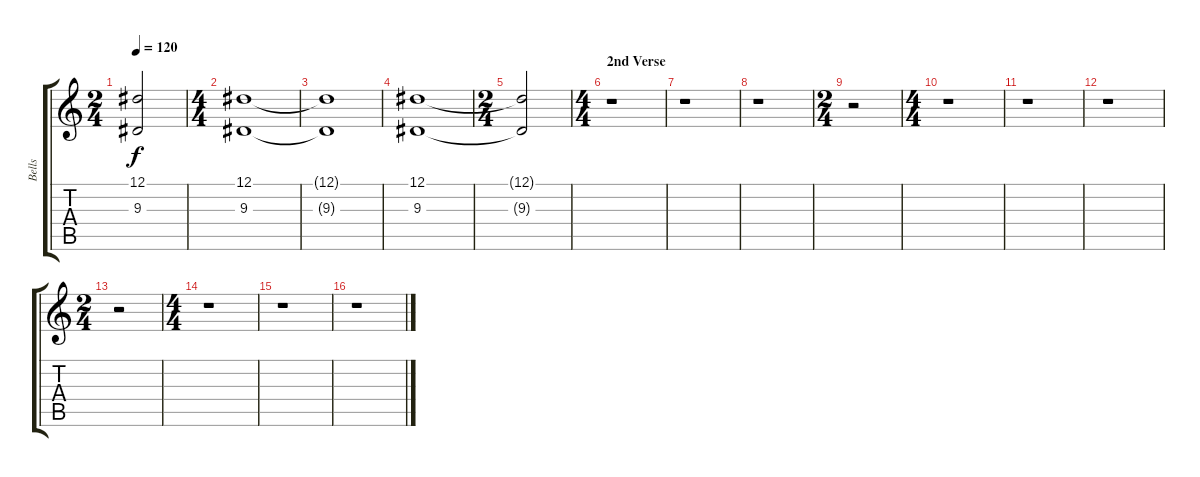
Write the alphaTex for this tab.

\track ("Bells" "Bells") {instrument tubularbells}
\staff {score tabs}
\tuning (Eb4 Bb3 Gb3 Db3 Ab2 Eb2) {hide}
\ts (2 4)
\tempo 120
\clef g2
\ks c
(12.1{t} 9.3{t}).2{dy f} |
\ts (4 4)
(12.1 9.3).1 |
(12.1{t} 9.3{t}).1 |
(12.1 9.3).1 |
\ts (2 4)
(12.1{t} 9.3{t}).2 |
\ts (4 4)
\section ("" "2nd Verse")
r.1 |
r.1 |
r.1 |
\ts (2 4)
r.2 |
\ts (4 4)
r.1 |
r.1 |
r.1 |
\ts (2 4)
r.2 |
\ts (4 4)
r.1 |
r.1 |
r.1
